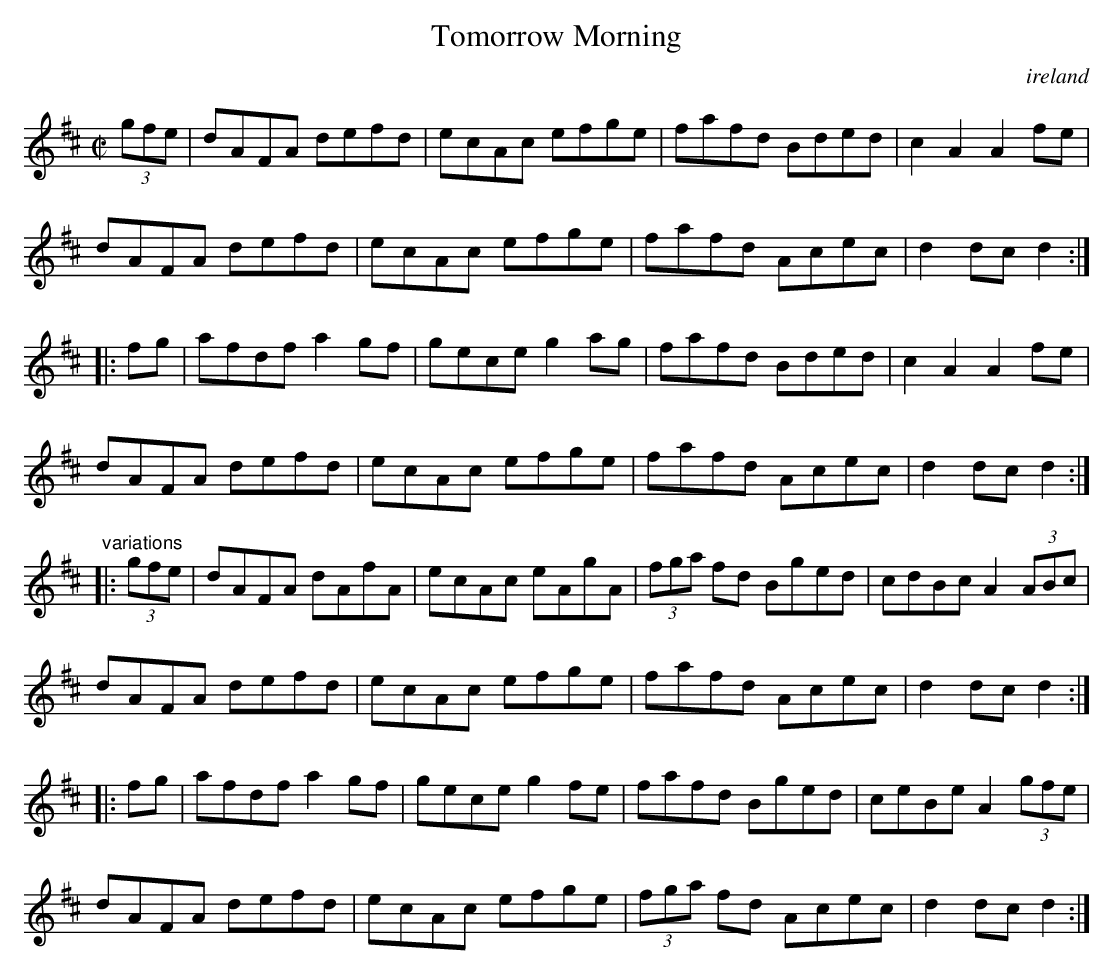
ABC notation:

X:1
T:Tomorrow Morning
O:ireland
M:C|
L:1/8
K:D
(3gfe|dAFA defd|ecAc efge|fafd Bded|c2A2 A2fe|
dAFA defd|ecAc efge|fafd Acec|d2dc d2:|
|:fg|afdf a2gf|gece g2ag|fafd Bded|c2A2 A2fe|
dAFA defd|ecAc efge|fafd Acec|d2dc d2:|
"variations"
|:(3gfe|dAFA dAfA|ecAc eAgA|(3fga fd Bged|cdBc A2 (3ABc|
dAFA defd|ecAc efge|fafd Acec|d2dc d2:|
|:fg|afdf a2gf|gece g2fe|fafd Bged|ceBe A2 (3gfe|
dAFA defd|ecAc efge|(3fga fd Acec|d2dc d2:|
